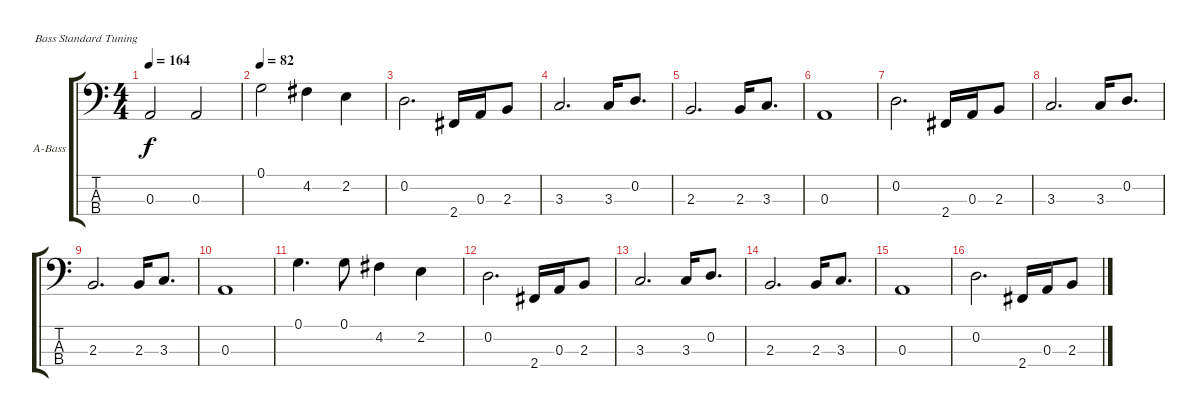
\bracketExtendMode groupsimilarinstruments
\firstSystemTrackNameOrientation horizontal
\otherSystemsTrackNameOrientation horizontal
\track ("Bass Part 2" "A-Bass") {instrument acousticgrandpiano}
\staff {score tabs}
\tuning (G2 D2 A1 E1)
\displaytranspose 12
\ts (4 4)
\tempo 164
\clef f4
\ks c
0.3.2{dy f} 0.3.2 |
\tempo 82
0.1.2 4.2.4 2.2.4 |
0.2.2{d} 2.4.16 0.3.16 2.3.8 |
3.3.2{d} 3.3.16 0.2.8{d} |
2.3.2{d} 2.3.16 3.3.8{d} |
0.3.1 |
0.2.2{d} 2.4.16 0.3.16 2.3.8 |
3.3.2{d} 3.3.16 0.2.8{d} |
2.3.2{d} 2.3.16 3.3.8{d} |
0.3.1 |
0.1.4{d} 0.1.8 4.2.4 2.2.4 |
0.2.2{d} 2.4.16 0.3.16 2.3.8 |
3.3.2{d} 3.3.16 0.2.8{d} |
2.3.2{d} 2.3.16 3.3.8{d} |
0.3.1 |
0.2.2{d} 2.4.16 0.3.16 2.3.8
